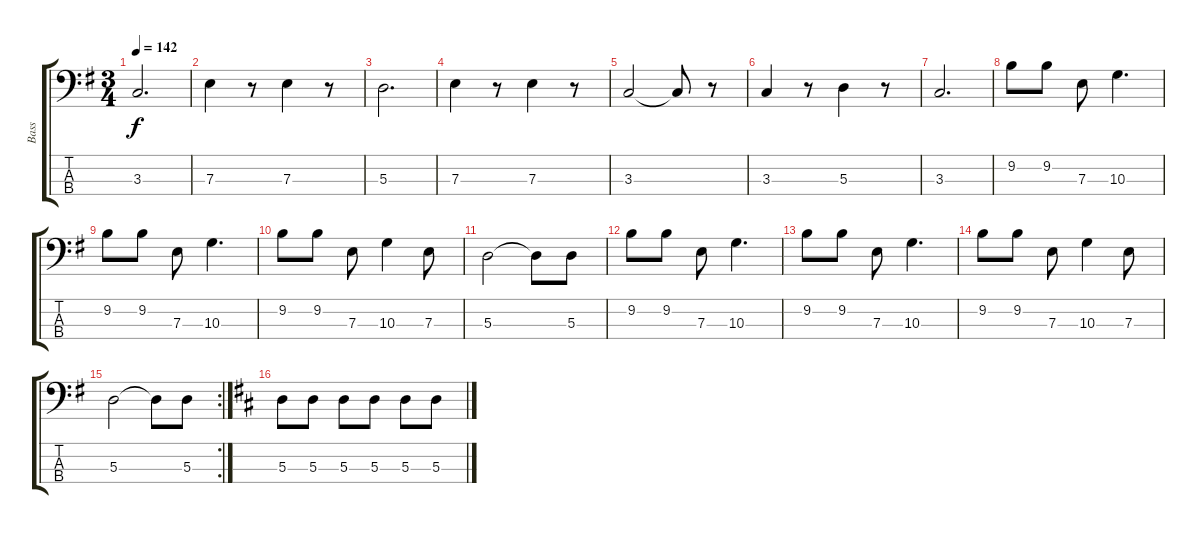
\track ("Bass" "Bass") {instrument electricbassfinger}
\staff {score tabs}
\tuning (G2 D2 A1 E1) {hide}
\ts (3 4)
\tempo 142
\clef f4
\ks eminor
3.3.2{d dy f} |
7.3.4 r.8 7.3.4 r.8 |
5.3.2{d} |
7.3.4 r.8 7.3.4 r.8 |
3.3.2 3.3{t}.8 r.8 |
3.3.4 r.8 5.3.4 r.8 |
3.3.2{d} |
9.2.8 9.2.8 7.3.8 10.3.4{d} |
9.2.8 9.2.8 7.3.8 10.3.4{d} |
9.2.8 9.2.8 7.3.8 10.3.4 7.3.8 |
5.3.2 5.3{t}.8 5.3.8 |
9.2.8 9.2.8 7.3.8 10.3.4{d} |
9.2.8 9.2.8 7.3.8 10.3.4{d} |
9.2.8 9.2.8 7.3.8 10.3.4 7.3.8 |
\rc 2
5.3.2 5.3{t}.8 5.3.8 |
\ks d
5.3.8 5.3.8 5.3.8 5.3.8 5.3.8 5.3.8
